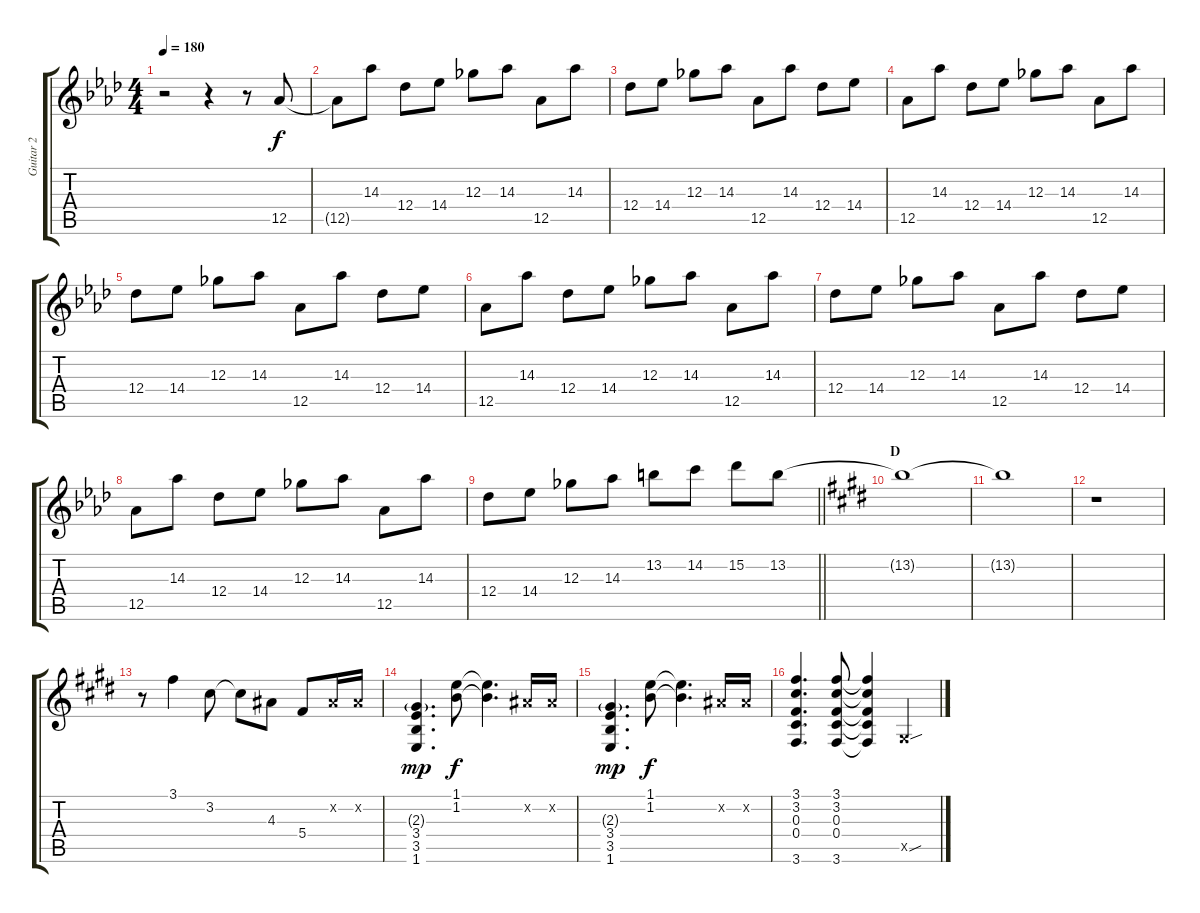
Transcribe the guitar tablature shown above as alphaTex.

\track ("Guitar 2" "Guitar 2") {instrument distortionguitar}
\staff {score tabs}
\tuning (Eb4 Bb3 Gb3 Db3 Ab2 Eb2) {hide}
\ts (4 4)
\tempo 180
\clef g2
\ks ab
r.2{dy f} r.4 r.8 12.5.8 |
12.5{t}.8 14.3.8 12.4.8 14.4.8 12.3.8 14.3.8 12.5.8 14.3.8 |
12.4.8 14.4.8 12.3.8 14.3.8 12.5.8 14.3.8 12.4.8 14.4.8 |
12.5.8 14.3.8 12.4.8 14.4.8 12.3.8 14.3.8 12.5.8 14.3.8 |
12.4.8 14.4.8 12.3.8 14.3.8 12.5.8 14.3.8 12.4.8 14.4.8 |
12.5.8 14.3.8 12.4.8 14.4.8 12.3.8 14.3.8 12.5.8 14.3.8 |
12.4.8 14.4.8 12.3.8 14.3.8 12.5.8 14.3.8 12.4.8 14.4.8 |
12.5.8 14.3.8 12.4.8 14.4.8 12.3.8 14.3.8 12.5.8 14.3.8 |
\barLineRight lightlight
12.4.8 14.4.8 12.3.8 14.3.8 13.2.8 14.2.8 15.2.8 13.2.8 |
\section ("" "D")
\ks e
13.2{t}.1 |
13.2{t}.1 |
r.1 |
r.8 3.1.4 3.2.8 3.2{t}.8 4.3.8 5.4.8 0.2{x}.16 0.2{x}.16 |
(2.3{g} 3.4 3.5 1.6).4{d dy mp} (1.1 1.2).8{dy f} (1.1{t} 1.2{t}).4{d} 0.2{x}.16 0.2{x}.16 |
(2.3{g} 3.4 3.5 1.6).4{d dy mp} (1.1 1.2).8{dy f} (1.1{t} 1.2{t}).4{d} 0.2{x}.16 0.2{x}.16 |
(3.1 3.2 0.3 0.4 3.6).4{d} (3.1 3.2 0.3 0.4 3.6).8 (3.1{t} 3.2{t} 0.3{t} 0.4{t} 3.6{t}).4 0.5{sou x}.4
